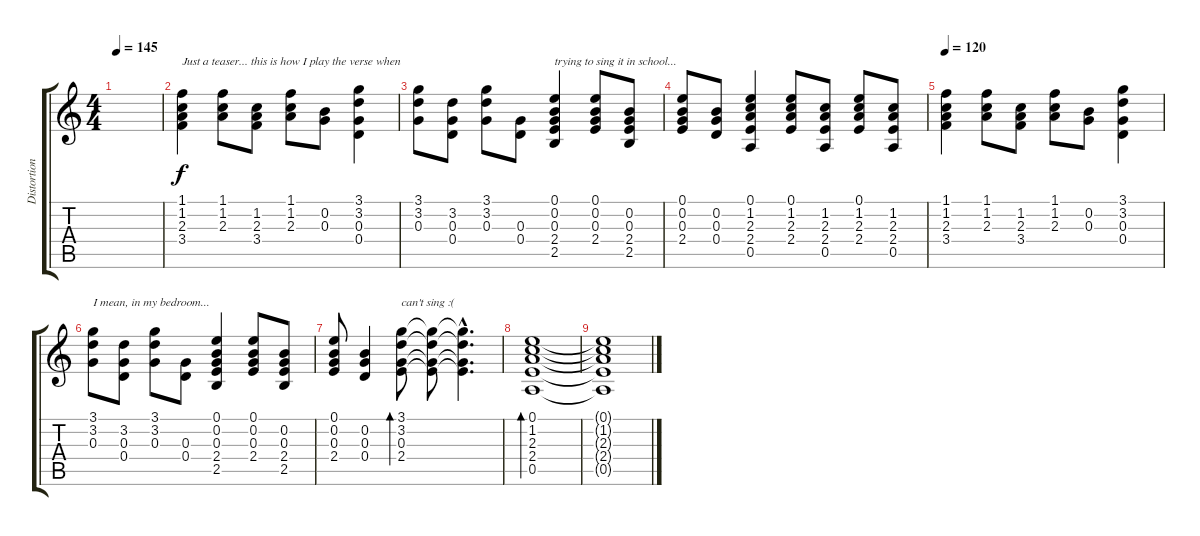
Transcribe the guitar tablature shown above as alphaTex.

\track ("Distortion Guitar" "Distortion") {instrument distortionguitar}
\staff {score tabs}
\tuning (E4 B3 G3 D3 A2 D2) {hide}
\ts (4 4)
\tempo 145
\clef g2
\ks c
|
(1.1 1.2 2.3 3.4).4{txt "Just a teaser... this is how I play the verse when" instrument electricguitarmuted} (1.1 1.2 2.3).8 (1.2 2.3 3.4).8 (1.1 1.2 2.3).8 (0.2 0.3).8 (3.1 3.2 0.3 0.4).4 |
(3.1 3.2 0.3).8 (3.2 0.3 0.4).8 (3.1 3.2 0.3).8 (0.3 0.4).8 (0.1 0.2 0.3 2.4 2.5).4{txt "trying to sing it in school..."} (0.1 0.2 0.3 2.4).8 (0.2 0.3 2.4 2.5).8 |
(0.1 0.2 0.3 2.4).8 (0.2 0.3 0.4).8 (0.1 1.2 2.3 2.4 0.5).4 (0.1 1.2 2.3 2.4).8 (1.2 2.3 2.4 0.5).8 (0.1 1.2 2.3 2.4).8 (1.2 2.3 2.4 0.5).8 |
\tempo 120
(1.1 1.2 2.3 3.4).4 (1.1 1.2 2.3).8 (1.2 2.3 3.4).8 (1.1 1.2 2.3).8 (0.2 0.3).8 (3.1 3.2 0.3 0.4).4 |
(3.1 3.2 0.3).8{txt "I mean, in my bedroom..."} (3.2 0.3 0.4).8 (3.1 3.2 0.3).8 (0.3 0.4).8 (0.1 0.2 0.3 2.4 2.5).4 (0.1 0.2 0.3 2.4).8 (0.2 0.3 2.4 2.5).8 |
(0.1 0.2 0.3 2.4).8 (0.2 0.3 0.4).4 (3.1 3.2 0.3 2.4).8{bd 120 txt "can't sing :("} (3.1{t} 3.2{t} 0.3{t} 2.4{t}).8 (3.1{hac t} 3.2{hac t} 0.3{hac t} 2.4{hac t}).4{d} |
(0.1 1.2 2.3 2.4 0.5).1{bd 240} |
(0.1{t} 1.2{t} 2.3{t} 2.4{t} 0.5{t}).1
